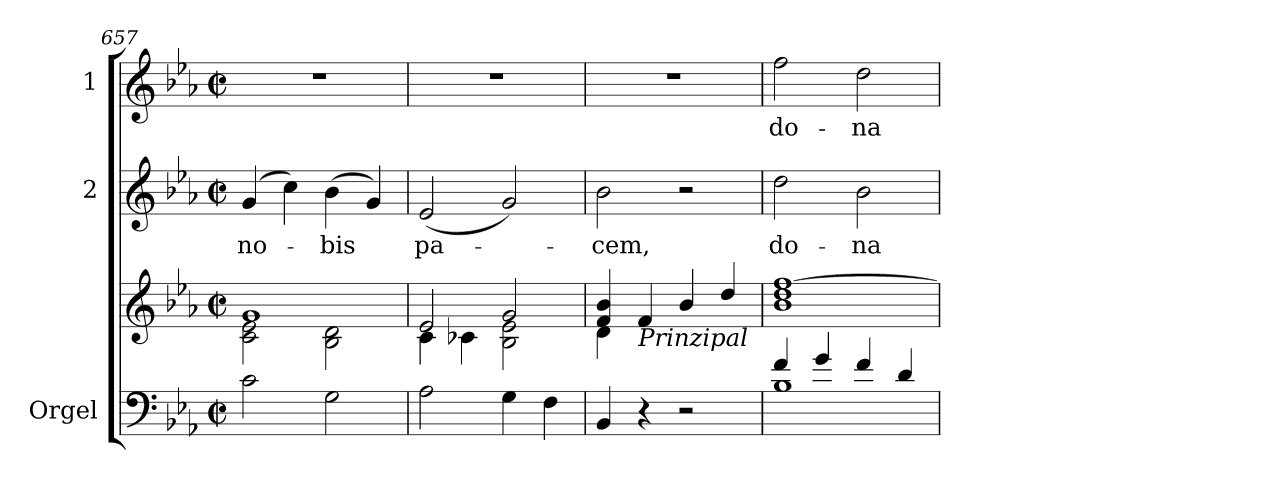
**kern	**kern	**kern	**text	**kern	**text
*part3	*part3	*part2	*part2	*part1	*part1
*staff4	*staff3	*staff2	*staff2	*staff1	*staff1
*I"Orgel	*	*I"2	*	*I"1	*
*I'Org.	*	*	*	*	*
*clefF4	*clefG2	*clefG2	*	*clefG2	*
*k[b-e-a-]	*k[b-e-a-]	*k[b-e-a-]	*	*k[b-e-a-]	*
*E-:	*E-:	*E-:	*	*E-:	*
*M2/2	*M2/2	*M2/2	*	*M2/2	*
*met(c|)	*met(c|)	*met(c|)	*	*met(c|)	*
=657	=657	=657	=657	=657	=657
*	*^	*	*	*	*
!	!	!	!	!LO:LY:b	!	!
2c\	1g	2c\ 2e-\	(4g/	no-	1r	.
.	.	.	4cc\)	.	.	.
!	!	!	!	!LO:LY:b	!	!
2G\	.	2B-\ 2d\	(>4b-\	-bis	.	.
.	.	.	4g/)	.	.	.
=658	=658	=658	=658	=658	=658	=658
!	!	!	!	!LO:LY:b	!	!
2A-\	2e-/	4c\	(<2e-/	pa-	1r	.
.	.	4c-X\	.	.	.	.
4G\	2g/	2B-\ 2e-\	2g/)	.	.	.
4F\	.	.	.	.	.	.
=659	=659	=659	=659	=659	=659	=659
!	!	!	!	!LO:LY:b	!	!
4BB-/	4f/ 4b-/	4d\	2b-\	-cem,	1r	.
!	!LO:TX:b:i:t=Prinzipal	!	!	!	!	!
4r	4f/	2.ryy	.	.	.	.
2r	4b-/	.	2r	.	.	.
.	4dd/	.	.	.	.	.
*	*v	*v	*	*	*	*
=660	=660	=660	=660	=660	=660
*^	*	*	*	*	*
!	!	!	!	!LO:LY:b	!	!LO:LY:b
4f/	1B-	1b- 1dd [1ff	2dd\	do-	2ff\	do-
4g/	.	.	.	.	.	.
!	!	!	!	!LO:LY:b	!	!LO:LY:b
4f/	.	.	2b-\	-na	2dd\	-na
4d/	.	.	.	.	.	.
*v	*v	*	*	*	*	*
=	=	=	=	=	=
*-	*-	*-	*-	*-	*-
